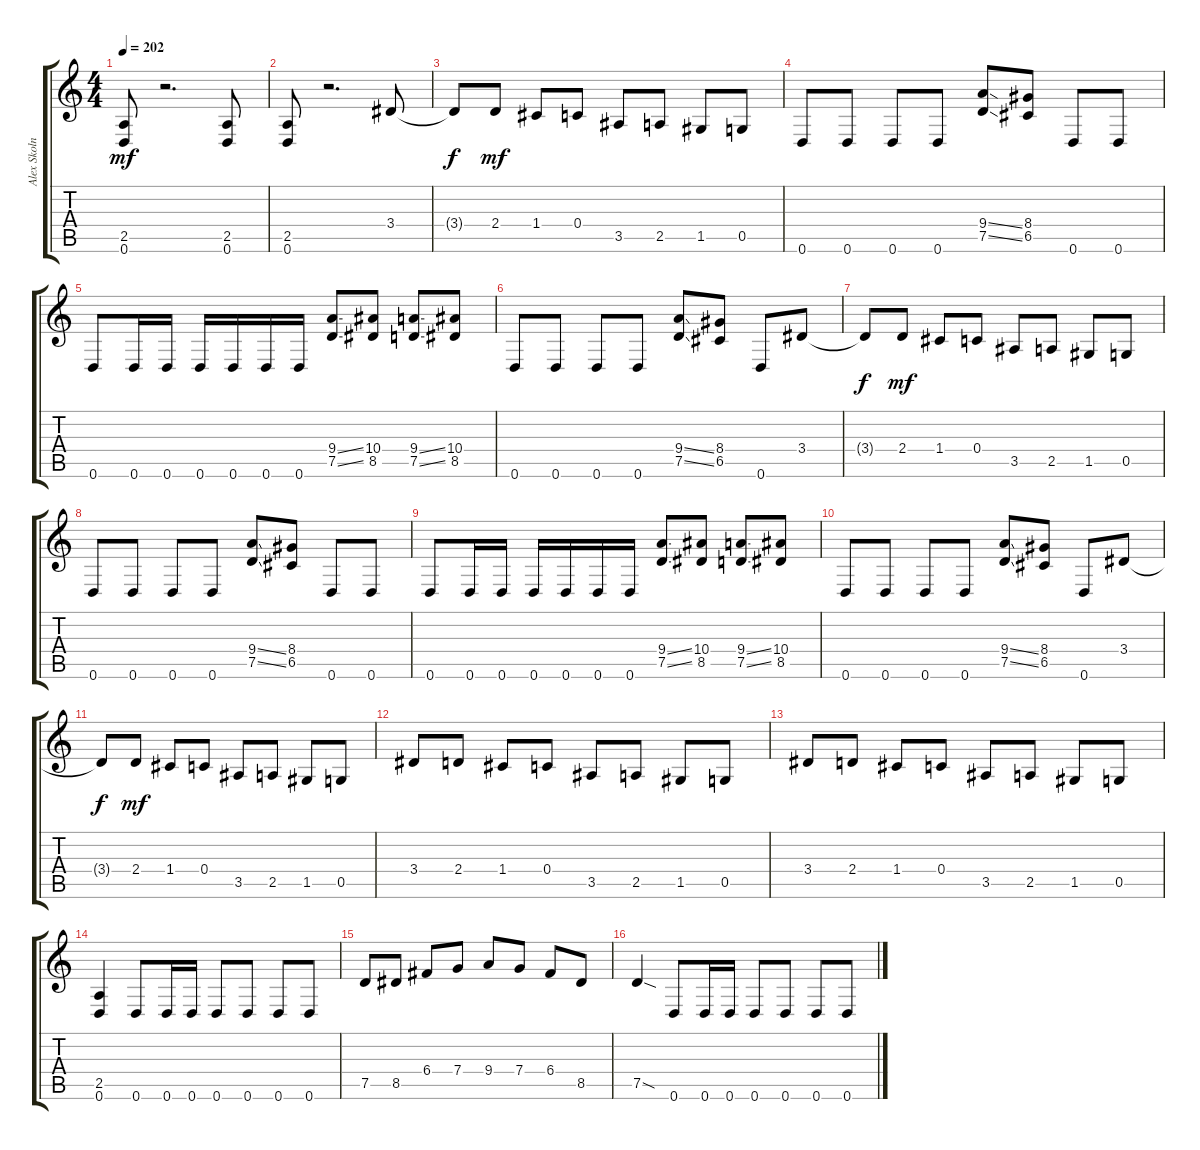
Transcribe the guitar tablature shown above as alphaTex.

\track ("Alex Skolnick" "Alex Skoln") {instrument distortionguitar}
\staff {score tabs}
\tuning (D4 A3 F3 C3 G2 D2) {hide}
\ts (4 4)
\tempo 202
\clef g2
\ks c
(2.5 0.6).8{dy mf} r.2{d} (2.5 0.6).8 |
(2.5 0.6).8 r.2{d} 3.4.8 |
3.4{t}.8{dy f} 2.4.8{dy mf} 1.4.8 0.4.8 3.5.8 2.5.8 1.5.8 0.5.8 |
0.6.8 0.6.8 0.6.8 0.6.8 (9.4{ss} 7.5{ss}).8 (8.4 6.5).8 0.6.8 0.6.8 |
0.6.8 0.6.16 0.6.16 0.6.16 0.6.16 0.6.16 0.6.16 (9.4{ss} 7.5{ss}).8 (10.4 8.5).8 (9.4{ss} 7.5{ss}).8 (10.4 8.5).8 |
0.6.8 0.6.8 0.6.8 0.6.8 (9.4{ss} 7.5{ss}).8 (8.4 6.5).8 0.6.8 3.4.8 |
3.4{t}.8{dy f} 2.4.8{dy mf} 1.4.8 0.4.8 3.5.8 2.5.8 1.5.8 0.5.8 |
0.6.8 0.6.8 0.6.8 0.6.8 (9.4{ss} 7.5{ss}).8 (8.4 6.5).8 0.6.8 0.6.8 |
0.6.8 0.6.16 0.6.16 0.6.16 0.6.16 0.6.16 0.6.16 (9.4{ss} 7.5{ss}).8 (10.4 8.5).8 (9.4{ss} 7.5{ss}).8 (10.4 8.5).8 |
0.6.8 0.6.8 0.6.8 0.6.8 (9.4{ss} 7.5{ss}).8 (8.4 6.5).8 0.6.8 3.4.8 |
3.4{t}.8{dy f} 2.4.8{dy mf} 1.4.8 0.4.8 3.5.8 2.5.8 1.5.8 0.5.8 |
3.4.8 2.4.8 1.4.8 0.4.8 3.5.8 2.5.8 1.5.8 0.5.8 |
3.4.8 2.4.8 1.4.8 0.4.8 3.5.8 2.5.8 1.5.8 0.5.8 |
(2.5 0.6).4 0.6.8 0.6.16 0.6.16 0.6.8 0.6.8 0.6.8 0.6.8 |
7.5.8 8.5.8 6.4.8 7.4.8 9.4.8 7.4.8 6.4.8 8.5.8 |
7.5{sod}.4 0.6.8 0.6.16 0.6.16 0.6.8 0.6.8 0.6.8 0.6.8
